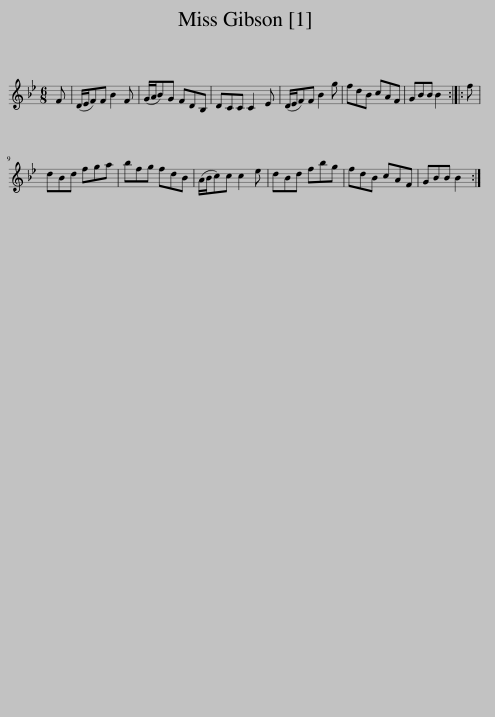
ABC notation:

X:1
L:1/8
M:6/8
I:linebreak $
K:Bb
V:1 treble
V:1
 F | (D/E/F)F B2 F | (G/A/B)G FDB, | DCC C2 E | (D/E/F)F B2 g | %5
 fdB cAF | GBB B2 :: f |$ dBd fga | bfg fdB | %10
 (A/B/c)c c2 e | dBd fbg | fdB cAF | GBB B2 :| %14
